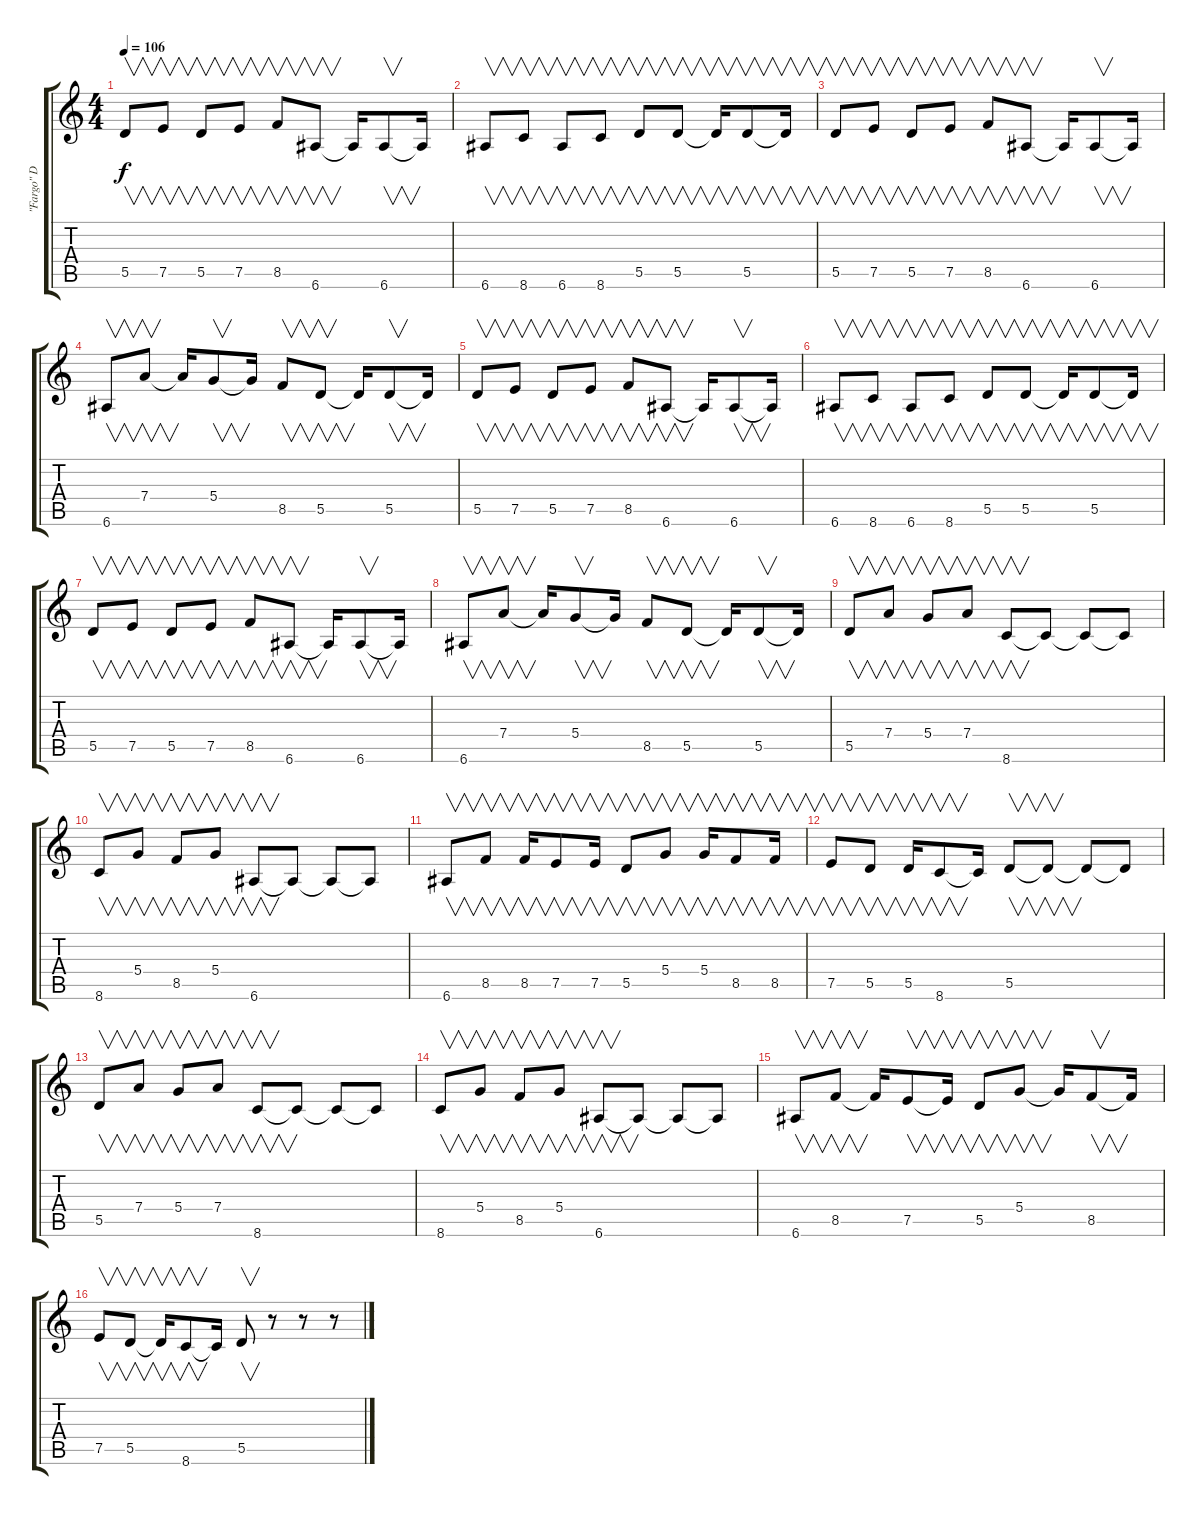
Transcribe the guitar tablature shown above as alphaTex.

\track (" \"Fargo\" D´Aviero" " \"Fargo\" D") {instrument electricguitarjazz}
\staff {score tabs}
\tuning (E4 B3 G3 D3 A2 E2) {hide}
\ts (4 4)
\tempo 106
\clef g2
\ks c
5.5.8{v dy f} 7.5.8{v} 5.5.8{v} 7.5.8{v} 8.5.8{v} 6.6.8{v} 6.6{t}.16 6.6.8{v} 6.6{t}.16 |
6.6.8{v} 8.6.8{v} 6.6.8{v} 8.6.8{v} 5.5.8{v} 5.5.8{v} 5.5{t}.16{v} 5.5.8{v} 5.5{t}.16{v} |
5.5.8{v} 7.5.8{v} 5.5.8{v} 7.5.8{v} 8.5.8{v} 6.6.8{v} 6.6{t}.16 6.6.8{v} 6.6{t}.16 |
6.6.8{v} 7.4.8{v} 7.4{t}.16 5.4.8{v} 5.4{t}.16 8.5.8{v} 5.5.8{v} 5.5{t}.16 5.5.8{v} 5.5{t}.16 |
5.5.8{v} 7.5.8{v} 5.5.8{v} 7.5.8{v} 8.5.8{v} 6.6.8{v} 6.6{t}.16 6.6.8{v} 6.6{t}.16 |
6.6.8{v} 8.6.8{v} 6.6.8{v} 8.6.8{v} 5.5.8{v} 5.5.8{v} 5.5{t}.16{v} 5.5.8{v} 5.5{t}.16{v} |
5.5.8{v} 7.5.8{v} 5.5.8{v} 7.5.8{v} 8.5.8{v} 6.6.8{v} 6.6{t}.16 6.6.8{v} 6.6{t}.16 |
6.6.8{v} 7.4.8{v} 7.4{t}.16 5.4.8{v} 5.4{t}.16 8.5.8{v} 5.5.8{v} 5.5{t}.16 5.5.8{v} 5.5{t}.16 |
5.5.8{v} 7.4.8{v} 5.4.8{v} 7.4.8{v} 8.6.8{v} 8.6{t}.8 8.6{t}.8 8.6{t}.8 |
8.6.8{v} 5.4.8{v} 8.5.8{v} 5.4.8{v} 6.6.8{v} 6.6{t}.8 6.6{t}.8 6.6{t}.8 |
6.6.8{v} 8.5.8{v} 8.5.16{v} 7.5.8{v} 7.5.16{v} 5.5.8{v} 5.4.8{v} 5.4.16{v} 8.5.8{v} 8.5.16{v} |
7.5.8{v} 5.5.8{v} 5.5.16{v} 8.6.8{v} 8.6{t}.16 5.5.8{v} 5.5{t}.8{v} 5.5{t}.8 5.5{t}.8 |
5.5.8{v} 7.4.8{v} 5.4.8{v} 7.4.8{v} 8.6.8{v} 8.6{t}.8 8.6{t}.8 8.6{t}.8 |
8.6.8{v} 5.4.8{v} 8.5.8{v} 5.4.8{v} 6.6.8{v} 6.6{t}.8 6.6{t}.8 6.6{t}.8 |
6.6.8{v} 8.5.8{v} 8.5{t}.16 7.5.8{v} 7.5{t}.16{v} 5.5.8{v} 5.4.8{v} 5.4{t}.16 8.5.8{v} 8.5{t}.16 |
7.5.8{v} 5.5.8{v} 5.5{t}.16{v} 8.6.8{v} 8.6{t}.16 5.5.8{v} r.8 r.8 r.8
